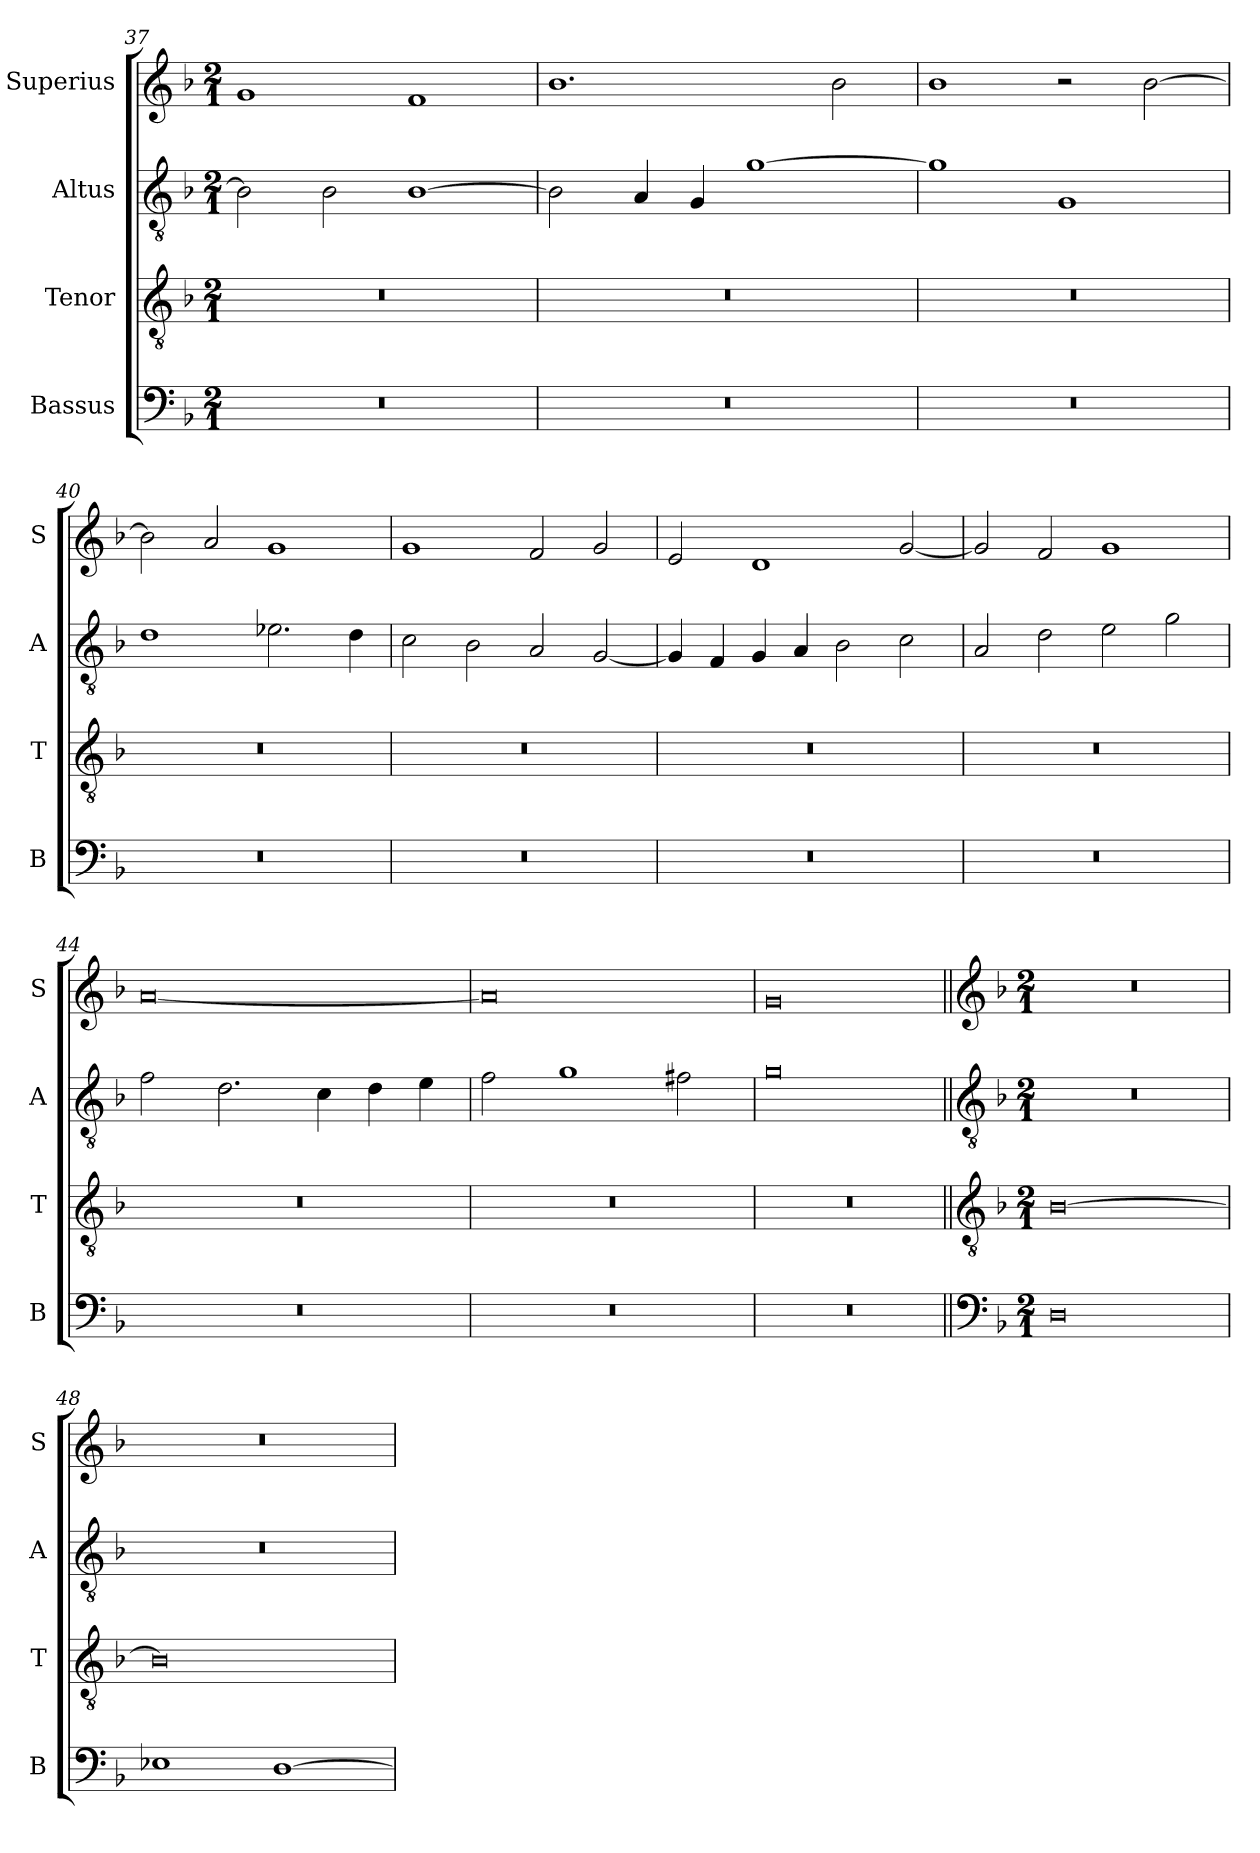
**kern	**kern	**kern	**kern
*part4	*part3	*part2	*part1
*staff4	*staff3	*staff2	*staff1
*I"Bassus	*I"Tenor	*I"Altus	*I"Superius
*I'B	*I'T	*I'A	*I'S
*clefF4	*clefGv2	*clefGv2	*clefG2
*k[b-]	*k[b-]	*k[b-]	*k[b-]
*M2/1	*M2/1	*M2/1	*M2/1
=37	=37	=37	=37
0r	0r	2B-\]	1g
.	.	2B-\	.
.	.	[1B-	1f
=38	=38	=38	=38
0r	0r	2B-\]	1.b-
.	.	4A/	.
.	.	4G/	.
.	.	[1g	.
.	.	.	2b-\
=39	=39	=39	=39
0r	0r	1g]	1b-
.	.	1G	2r
.	.	.	[2b-\
=40	=40	=40	=40
0r	0r	1d	2b-\]
.	.	.	2a/
.	.	2.e-X\	1g
.	.	4d\	.
=41	=41	=41	=41
0r	0r	2c\	1g
.	.	2B-\	.
.	.	2A/	2f/
.	.	[2G/	2g/
=42	=42	=42	=42
0r	0r	4G/]	2e/
.	.	4F/	.
.	.	4G/	1d
.	.	4A/	.
.	.	2B-\	.
.	.	2c\	[2g/
=43	=43	=43	=43
0r	0r	2A/	2g/]
.	.	2d\	2f/
.	.	2e\	1g
.	.	2g\	.
=44	=44	=44	=44
0r	0r	2f\	[0a
.	.	2.d\	.
.	.	4c\	.
.	.	4d\	.
.	.	4e\	.
=45	=45	=45	=45
0r	0r	2f\	0a]
.	.	1g	.
.	.	2f#X\	.
=46	=46	=46	=46
0r	0r	0g	0g
!!LO:LB:g=z
=47||	=47||	=47||	=47||
*clefF4	*clefGv2	*clefGv2	*clefG2
*k[b-]	*k[b-]	*k[b-]	*k[b-]
*M2/1	*M2/1	*M2/1	*M2/1
0D	[0B-	0r	0r
=48	=48	=48	=48
1E-X	0B-]	0r	0r
[1D	.	.	.
=	=	=	=
*-	*-	*-	*-
